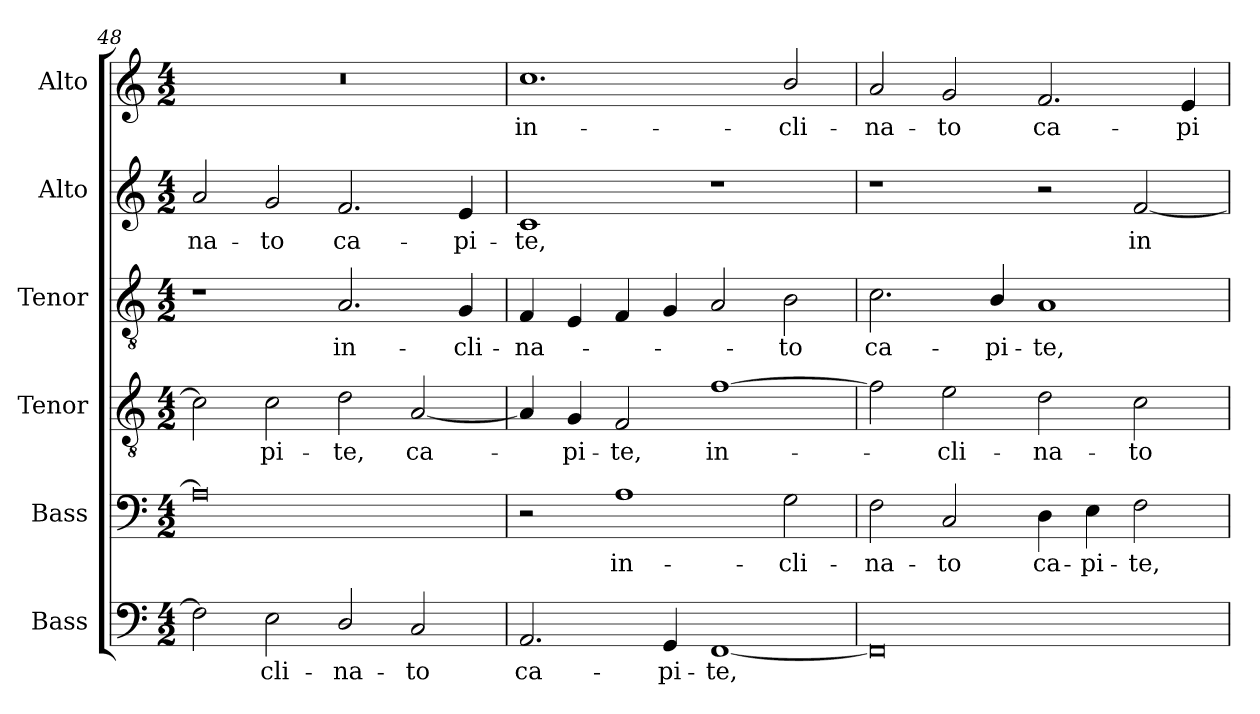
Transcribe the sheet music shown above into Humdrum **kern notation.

**kern	**text	**kern	**text	**kern	**text	**kern	**text	**kern	**text	**kern	**text
*part6	*part6	*part5	*part5	*part4	*part4	*part3	*part3	*part2	*part2	*part1	*part1
*staff6	*staff6	*staff5	*staff5	*staff4	*staff4	*staff3	*staff3	*staff2	*staff2	*staff1	*staff1
*I"Bass	*	*I"Bass	*	*I"Tenor	*	*I"Tenor	*	*I"Alto	*	*I"Alto	*
*I'B.	*	*	*	*I'T.	*	*I'T.	*	*I'A.	*	*I'A.	*
*clefF4	*	*clefF4	*	*clefGv2	*	*clefGv2	*	*clefG2	*	*clefG2	*
*	*	*	*	*ITrd7c12	*	*ITrd7c12	*	*	*	*	*
*k[]	*	*k[]	*	*k[]	*	*k[]	*	*k[]	*	*k[]	*
*C:	*	*C:	*	*C:	*	*C:	*	*C:	*	*C:	*
*M4/2	*	*M4/2	*	*M4/2	*	*M4/2	*	*M4/2	*	*M4/2	*
=48	=48	=48	=48	=48	=48	=48	=48	=48	=48	=48	=48
!	!	!	!	!	!	!	!	!	!LO:LY:b:color=#000000	!LO:N:vis=1	!
2Fi\]	.	0Ai]	.	2Ci\]	.	1r	.	2ai/	-na-	0r	.
!	!LO:LY:b:color=#000000	!	!	!	!	!	!	!	!	!	!
!	!	!	!	!	!LO:LY:b:color=#000000	!	!	!	!	!	!
!	!	!	!	!	!	!	!	!	!LO:LY:b:color=#000000	!	!
2Ei\	-cli-	.	.	2Ci\	-pi-	.	.	2gi/	-to	.	.
!	!LO:LY:b:color=#000000	!	!	!	!	!	!	!	!	!	!
!	!	!	!	!	!LO:LY:b:color=#000000	!	!	!	!	!	!
!	!	!	!	!	!	!	!LO:LY:b:color=#000000	!	!	!	!
!	!	!	!	!	!	!	!	!	!LO:LY:b:color=#000000	!	!
2Di/	-na-	.	.	2Di\	-te,	2.AAi/	in-	2.fi/	ca-	.	.
!	!LO:LY:b:color=#000000	!	!	!	!	!	!	!	!	!	!
!	!	!	!	!	!LO:LY:b:color=#000000	!	!	!	!	!	!
2Ci/	-to	.	.	[2AAi/	ca-	.	.	.	.	.	.
!	!	!	!	!	!	!	!LO:LY:b:color=#000000	!	!	!	!
!	!	!	!	!	!	!	!	!	!LO:LY:b:color=#000000	!	!
.	.	.	.	.	.	4GGi/	-cli-	4ei/	-pi-	.	.
=49	=49	=49	=49	=49	=49	=49	=49	=49	=49	=49	=49
!	!LO:LY:b:color=#000000	!	!	!	!	!	!	!	!	!	!
!	!	!	!	!	!	!	!LO:LY:b:color=#000000	!	!	!	!
!	!	!	!	!	!	!	!	!	!LO:LY:b:color=#000000	!	!
!	!	!	!	!	!	!	!	!	!	!	!LO:LY:b:color=#000000
2.AAi/	ca-	2r	.	4AAi/]	.	4FFi/	-na-	1ci	-te,	1.cci	in-
!	!	!	!	!	!LO:LY:b:color=#000000	!	!	!	!	!	!
.	.	.	.	4GGi/	-pi-	4EEi/	.	.	.	.	.
!	!	!	!LO:LY:b:color=#000000	!	!	!	!	!	!	!	!
!	!	!	!	!	!LO:LY:b:color=#000000	!	!	!	!	!	!
.	.	1Ai	in-	2FFi/	-te,	4FFi/	.	.	.	.	.
!	!LO:LY:b:color=#000000	!	!	!	!	!	!	!	!	!	!
4GGi/	-pi-	.	.	.	.	4GGi/	.	.	.	.	.
!	!LO:LY:b:color=#000000	!	!	!	!	!	!	!	!	!	!
!	!	!	!	!	!LO:LY:b:color=#000000	!	!	!	!	!	!
[1FFi	-te,	.	.	[1Fi	in-	2AAi/	.	1r	.	.	.
!	!	!	!LO:LY:b:color=#000000	!	!	!	!	!	!	!	!
!	!	!	!	!	!	!	!LO:LY:b:color=#000000	!	!	!	!
!	!	!	!	!	!	!	!	!	!	!	!LO:LY:b:color=#000000
.	.	2Gi\	-cli-	.	.	2BBi\	-to	.	.	2bi/	-cli-
=50	=50	=50	=50	=50	=50	=50	=50	=50	=50	=50	=50
!	!	!	!LO:LY:b:color=#000000	!	!	!	!	!	!	!	!
!	!	!	!	!	!	!	!LO:LY:b:color=#000000	!	!	!	!
!	!	!	!	!	!	!	!	!	!	!	!LO:LY:b:color=#000000
0FFi]	.	2Fi\	-na-	2Fi\]	.	2.Ci\	ca-	1r	.	2ai/	-na-
!	!	!	!LO:LY:b:color=#000000	!	!	!	!	!	!	!	!
!	!	!	!	!	!LO:LY:b:color=#000000	!	!	!	!	!	!
!	!	!	!	!	!	!	!	!	!	!	!LO:LY:b:color=#000000
.	.	2Ci/	-to	2Ei\	-cli-	.	.	.	.	2gi/	-to
!	!	!	!	!	!	!	!LO:LY:b:color=#000000	!	!	!	!
.	.	.	.	.	.	4BBi/	-pi-	.	.	.	.
!	!	!	!LO:LY:b:color=#000000	!	!	!	!	!	!	!	!
!	!	!	!	!	!LO:LY:b:color=#000000	!	!	!	!	!	!
!	!	!	!	!	!	!	!LO:LY:b:color=#000000	!	!	!	!
!	!	!	!	!	!	!	!	!	!	!	!LO:LY:b:color=#000000
.	.	4Di\	ca-	2Di\	-na-	1AAi	-te,	2r	.	2.fi/	ca-
!	!	!	!LO:LY:b:color=#000000	!	!	!	!	!	!	!	!
.	.	4Ei\	-pi-	.	.	.	.	.	.	.	.
!	!	!	!LO:LY:b:color=#000000	!	!	!	!	!	!	!	!
!	!	!	!	!	!LO:LY:b:color=#000000	!	!	!	!	!	!
!	!	!	!	!	!	!	!	!	!LO:LY:b:color=#000000	!	!
.	.	2Fi\	-te,	2Ci\	-to	.	.	[2fi/	in-	.	.
!	!	!	!	!	!	!	!	!	!	!	!LO:LY:b:color=#000000
.	.	.	.	.	.	.	.	.	.	4ei/	-pi-
=	=	=	=	=	=	=	=	=	=	=	=
*-	*-	*-	*-	*-	*-	*-	*-	*-	*-	*-	*-
